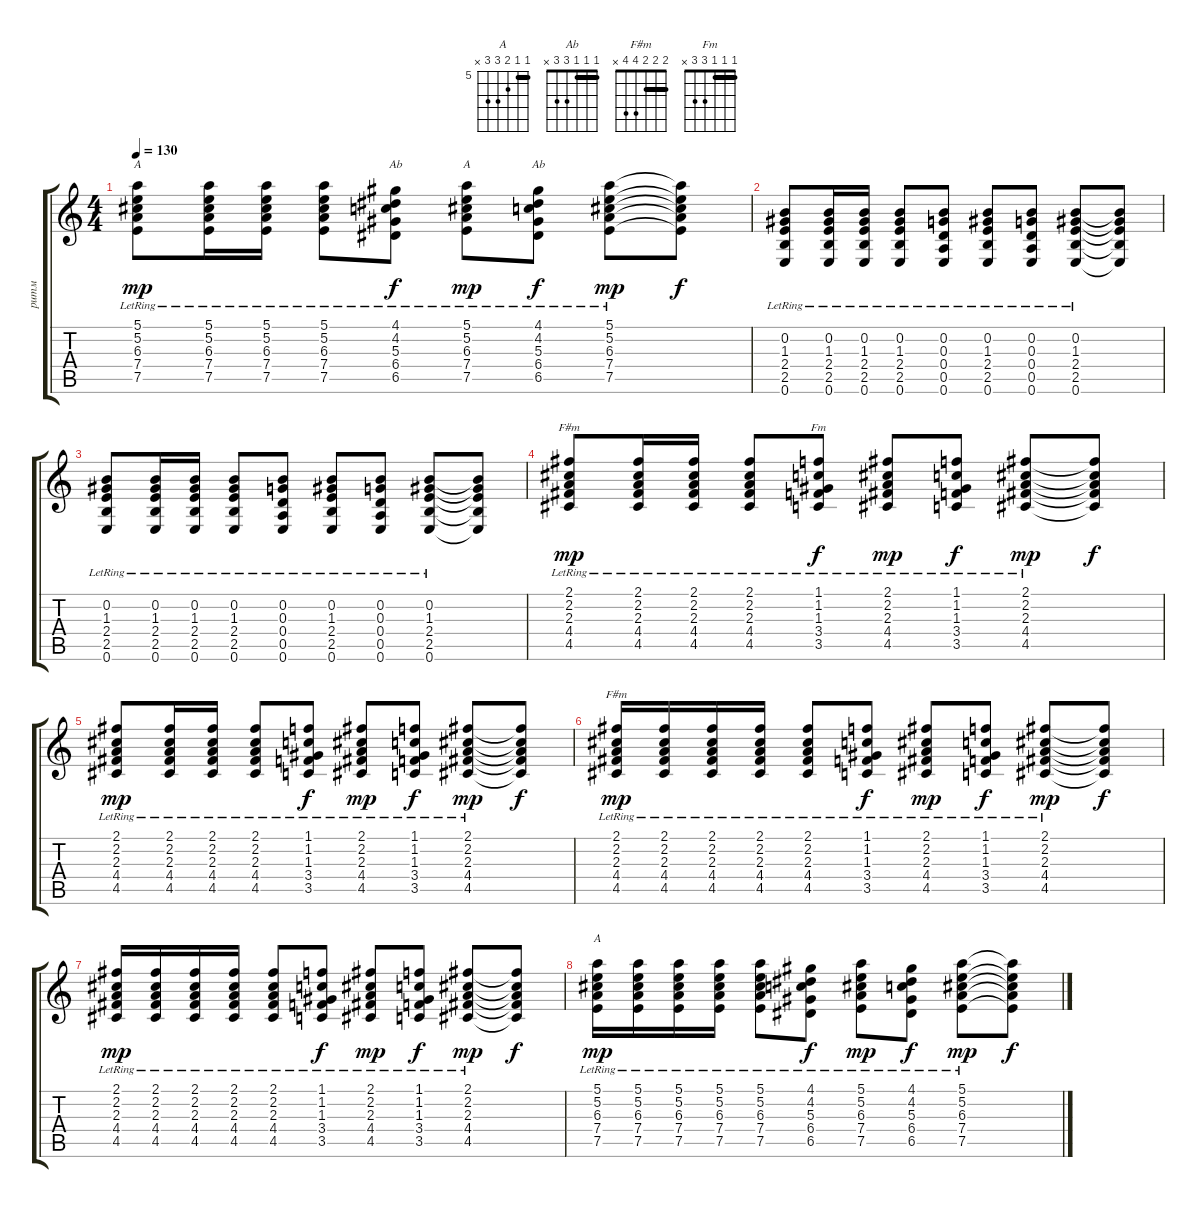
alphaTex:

\track ("ритм" "ритм") {instrument acousticguitarsteel}
\staff {score tabs}
\tuning (E4 B3 G3 D3 A2 E2) {hide}
\chord ("A" 0 1 2 2 0 x)
\chord ("Ab" x 0 1 1 2 4)
\chord ("A" 2 2 2 4 4 2) {barre 2}
\chord ("Ab" 1 1 1 3 3 x) {barre 1}
\chord ("F#m" 2 2 2 4 4 2) {barre 2}
\chord ("Fm" 1 1 1 3 3 x) {barre 1}
\chord ("F#m" 2 2 2 4 4 x) {barre 2}
\chord ("A" 5 5 6 7 7 x) {firstfret 5 barre 5}
\ts (4 4)
\tempo 130
\clef g2
\ks c
(5.1{lr} 5.2{lr} 6.3{lr} 7.4{lr} 7.5{lr}).8{ch "A" dy mp} (5.1{lr} 5.2{lr} 6.3{lr} 7.4{lr} 7.5{lr}).16 (5.1{lr} 5.2{lr} 6.3{lr} 7.4{lr} 7.5{lr}).16 (5.1{lr} 5.2{lr} 6.3{lr} 7.4{lr} 7.5{lr}).8 (4.1{lr} 4.2{lr} 5.3{lr} 6.4{lr} 6.5{lr}).8{ch "Ab" dy f} (5.1{lr} 5.2{lr} 6.3{lr} 7.4{lr} 7.5{lr}).8{ch "A" dy mp} (4.1{lr} 4.2{lr} 5.3{lr} 6.4{lr} 6.5{lr}).8{ch "Ab" dy f} (5.1{lr} 5.2{lr} 6.3{lr} 7.4{lr} 7.5{lr}).8{dy mp} (5.1{t} 5.2{t} 6.3{t} 7.4{t} 7.5{t}).8{dy f} |
(0.2{lr} 1.3{lr} 2.4{lr} 2.5{lr} 0.6{lr}).8 (0.2{lr} 1.3{lr} 2.4{lr} 2.5{lr} 0.6{lr}).16 (0.2{lr} 1.3{lr} 2.4{lr} 2.5{lr} 0.6{lr}).16 (0.2{lr} 1.3{lr} 2.4{lr} 2.5{lr} 0.6{lr}).8 (0.2{lr} 0.3{lr} 0.4{lr} 0.5{lr} 0.6{lr}).8 (0.2{lr} 1.3{lr} 2.4{lr} 2.5{lr} 0.6{lr}).8 (0.2{lr} 0.3{lr} 0.4{lr} 0.5{lr} 0.6{lr}).8 (0.2{lr} 1.3{lr} 2.4{lr} 2.5{lr} 0.6{lr}).8 (0.2{t} 1.3{t} 2.4{t} 2.5{t} 0.6{t}).8 |
(0.2{lr} 1.3{lr} 2.4{lr} 2.5{lr} 0.6{lr}).8 (0.2{lr} 1.3{lr} 2.4{lr} 2.5{lr} 0.6{lr}).16 (0.2{lr} 1.3{lr} 2.4{lr} 2.5{lr} 0.6{lr}).16 (0.2{lr} 1.3{lr} 2.4{lr} 2.5{lr} 0.6{lr}).8 (0.2{lr} 0.3{lr} 0.4{lr} 0.5{lr} 0.6{lr}).8 (0.2{lr} 1.3{lr} 2.4{lr} 2.5{lr} 0.6{lr}).8 (0.2{lr} 0.3{lr} 0.4{lr} 0.5{lr} 0.6{lr}).8 (0.2{lr} 1.3{lr} 2.4{lr} 2.5{lr} 0.6{lr}).8 (0.2{t} 1.3{t} 2.4{t} 2.5{t} 0.6{t}).8 |
(2.1{lr} 2.2{lr} 2.3{lr} 4.4{lr} 4.5{lr}).8{ch "F#m" dy mp} (2.1{lr} 2.2{lr} 2.3{lr} 4.4{lr} 4.5{lr}).16 (2.1{lr} 2.2{lr} 2.3{lr} 4.4{lr} 4.5{lr}).16 (2.1{lr} 2.2{lr} 2.3{lr} 4.4{lr} 4.5{lr}).8 (1.1{lr} 1.2{lr} 1.3{lr} 3.4{lr} 3.5{lr}).8{ch "Fm" dy f} (2.1{lr} 2.2{lr} 2.3{lr} 4.4{lr} 4.5{lr}).8{dy mp} (1.1{lr} 1.2{lr} 1.3{lr} 3.4{lr} 3.5{lr}).8{dy f} (2.1{lr} 2.2{lr} 2.3{lr} 4.4{lr} 4.5{lr}).8{dy mp} (2.1{t} 2.2{t} 2.3{t} 4.4{t} 4.5{t}).8{dy f} |
(2.1{lr} 2.2{lr} 2.3{lr} 4.4{lr} 4.5{lr}).8{dy mp} (2.1{lr} 2.2{lr} 2.3{lr} 4.4{lr} 4.5{lr}).16 (2.1{lr} 2.2{lr} 2.3{lr} 4.4{lr} 4.5{lr}).16 (2.1{lr} 2.2{lr} 2.3{lr} 4.4{lr} 4.5{lr}).8 (1.1{lr} 1.2{lr} 1.3{lr} 3.4{lr} 3.5{lr}).8{dy f} (2.1{lr} 2.2{lr} 2.3{lr} 4.4{lr} 4.5{lr}).8{dy mp} (1.1{lr} 1.2{lr} 1.3{lr} 3.4{lr} 3.5{lr}).8{dy f} (2.1{lr} 2.2{lr} 2.3{lr} 4.4{lr} 4.5{lr}).8{dy mp} (2.1{t} 2.2{t} 2.3{t} 4.4{t} 4.5{t}).8{dy f} |
(2.1{lr} 2.2{lr} 2.3{lr} 4.4{lr} 4.5{lr}).16{ch "F#m" dy mp} (2.1{lr} 2.2{lr} 2.3{lr} 4.4{lr} 4.5{lr}).16 (2.1{lr} 2.2{lr} 2.3{lr} 4.4{lr} 4.5{lr}).16 (2.1{lr} 2.2{lr} 2.3{lr} 4.4{lr} 4.5{lr}).16 (2.1{lr} 2.2{lr} 2.3{lr} 4.4{lr} 4.5{lr}).8 (1.1{lr} 1.2{lr} 1.3{lr} 3.4{lr} 3.5{lr}).8{dy f} (2.1{lr} 2.2{lr} 2.3{lr} 4.4{lr} 4.5{lr}).8{dy mp} (1.1{lr} 1.2{lr} 1.3{lr} 3.4{lr} 3.5{lr}).8{dy f} (2.1{lr} 2.2{lr} 2.3{lr} 4.4{lr} 4.5{lr}).8{dy mp} (2.1{t} 2.2{t} 2.3{t} 4.4{t} 4.5{t}).8{dy f} |
(2.1{lr} 2.2{lr} 2.3{lr} 4.4{lr} 4.5{lr}).16{dy mp} (2.1{lr} 2.2{lr} 2.3{lr} 4.4{lr} 4.5{lr}).16 (2.1{lr} 2.2{lr} 2.3{lr} 4.4{lr} 4.5{lr}).16 (2.1{lr} 2.2{lr} 2.3{lr} 4.4{lr} 4.5{lr}).16 (2.1{lr} 2.2{lr} 2.3{lr} 4.4{lr} 4.5{lr}).8 (1.1{lr} 1.2{lr} 1.3{lr} 3.4{lr} 3.5{lr}).8{dy f} (2.1{lr} 2.2{lr} 2.3{lr} 4.4{lr} 4.5{lr}).8{dy mp} (1.1{lr} 1.2{lr} 1.3{lr} 3.4{lr} 3.5{lr}).8{dy f} (2.1{lr} 2.2{lr} 2.3{lr} 4.4{lr} 4.5{lr}).8{dy mp} (2.1{t} 2.2{t} 2.3{t} 4.4{t} 4.5{t}).8{dy f} |
(5.1{lr} 5.2{lr} 6.3{lr} 7.4{lr} 7.5{lr}).16{ch "A" dy mp} (5.1{lr} 5.2{lr} 6.3{lr} 7.4{lr} 7.5{lr}).16 (5.1{lr} 5.2{lr} 6.3{lr} 7.4{lr} 7.5{lr}).16 (5.1{lr} 5.2{lr} 6.3{lr} 7.4{lr} 7.5{lr}).16 (5.1{lr} 5.2{lr} 6.3{lr} 7.4{lr} 7.5{lr}).8 (4.1{lr} 4.2{lr} 5.3{lr} 6.4{lr} 6.5{lr}).8{dy f} (5.1{lr} 5.2{lr} 6.3{lr} 7.4{lr} 7.5{lr}).8{dy mp} (4.1{lr} 4.2{lr} 5.3{lr} 6.4{lr} 6.5{lr}).8{dy f} (5.1{lr} 5.2{lr} 6.3{lr} 7.4{lr} 7.5{lr}).8{dy mp} (5.1{t} 5.2{t} 6.3{t} 7.4{t} 7.5{t}).8{dy f}
